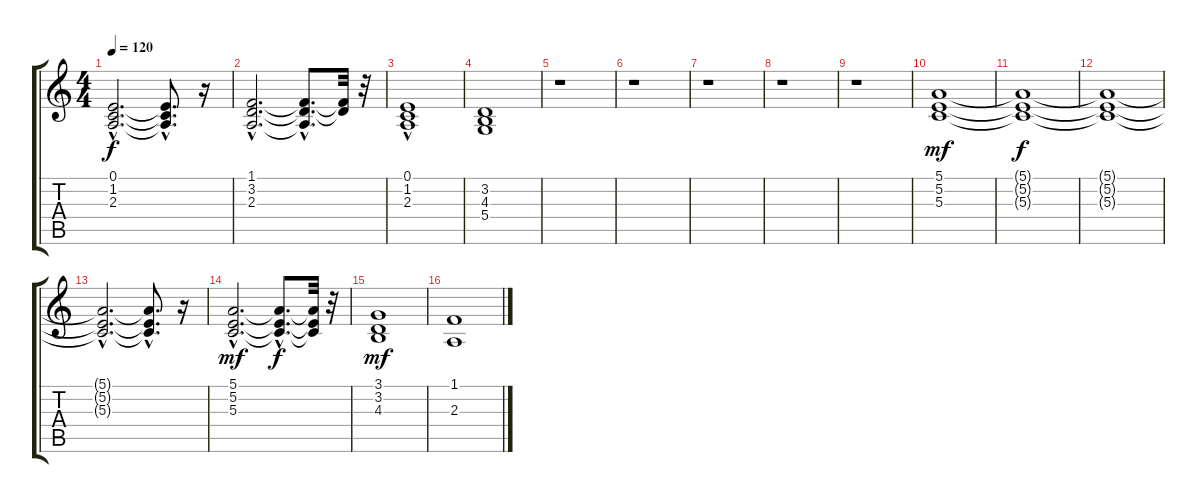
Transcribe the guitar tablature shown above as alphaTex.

\track "" {instrument synthstrings1}
\staff {score tabs}
\tuning (E4 B3 G3 D3 A2 E2) {hide}
\ts (4 4)
\tempo 120
\clef g2
\ks c
(0.1{hac} 1.2{hac} 2.3{hac}).2{d dy f} (0.1{hac t} 1.2{hac t} 2.3{hac t}).8{d} r.16 |
(1.1{hac} 3.2{hac} 2.3{hac}).2{d} (1.1{hac t} 3.2{hac t} 2.3{hac t}).8{d} (1.1{t} 3.2{t}).32 r.32 |
(0.1 1.2{hac} 2.3{hac}).1 |
(3.2 4.3 5.4).1 |
r.1 |
r.1 |
r.1 |
r.1 |
r.1 |
(5.1 5.2 5.3).1{dy mf} |
(5.1{t} 5.2{t} 5.3{t}).1{dy f} |
(5.1{t} 5.2{t} 5.3{t}).1 |
(5.1{hac t} 5.2{hac t} 5.3{hac t}).2{d} (5.1{hac t} 5.2{hac t} 5.3{hac t}).8{d} r.16 |
(5.1{hac} 5.2{hac} 5.3{hac}).2{d dy mf} (5.1{hac t} 5.2{hac t} 5.3{hac t}).8{d dy f} (5.1{t} 5.2{t} 5.3{t}).32 r.32 |
(3.1 3.2 4.3).1{dy mf} |
(1.1 2.3).1
